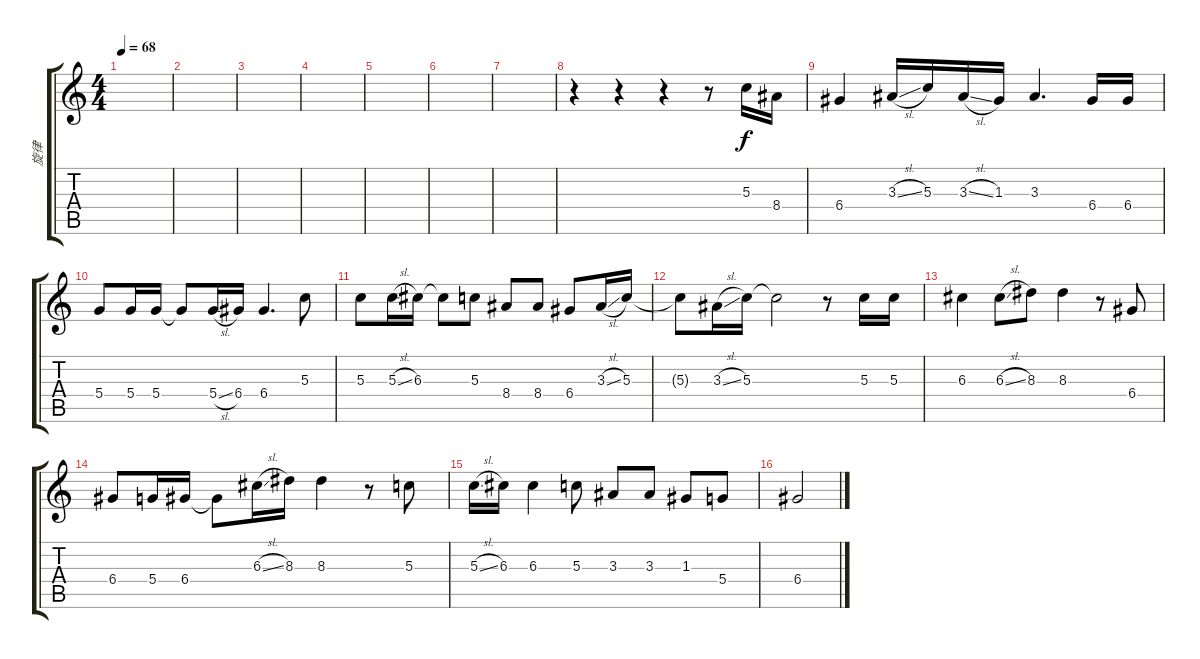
\track ("旋律" "旋律") {instrument overdrivenguitar}
\staff {score tabs}
\tuning (E4 B3 G3 D3 A2 E2) {hide}
\ts (4 4)
\tempo 68
\clef g2
\ks c
|
|
|
|
|
|
|
r.4 r.4 r.4 r.8 5.3.16 8.4.16 |
6.4.4 3.3{sl}.16 5.3.16 3.3{sl}.16 1.3.16 3.3.4{d} 6.4.16 6.4.16 |
5.4.8 5.4.16 5.4.16 5.4{t}.8 5.4{sl}.16 6.4.16 6.4.4{d} 5.3.8 |
5.3.8 5.3{sl}.16 6.3.16 6.3{t}.8 5.3.8 8.4.8 8.4.8 6.4.8 3.3{sl}.16 5.3.16 |
5.3{t}.8 3.3{sl}.16 5.3.16 5.3{t}.2 r.8 5.3.16 5.3.16 |
6.3.4 6.3{sl}.8 8.3.8 8.3.4 r.8 6.4.8 |
6.4.8 5.4.16 6.4.16 6.4{t}.8 6.3{sl}.16 8.3.16 8.3.4 r.8 5.3.8 |
5.3{sl}.16 6.3.16 6.3.4 5.3.8 3.3.8 3.3.8 1.3.8 5.4.8 |
6.4.2
